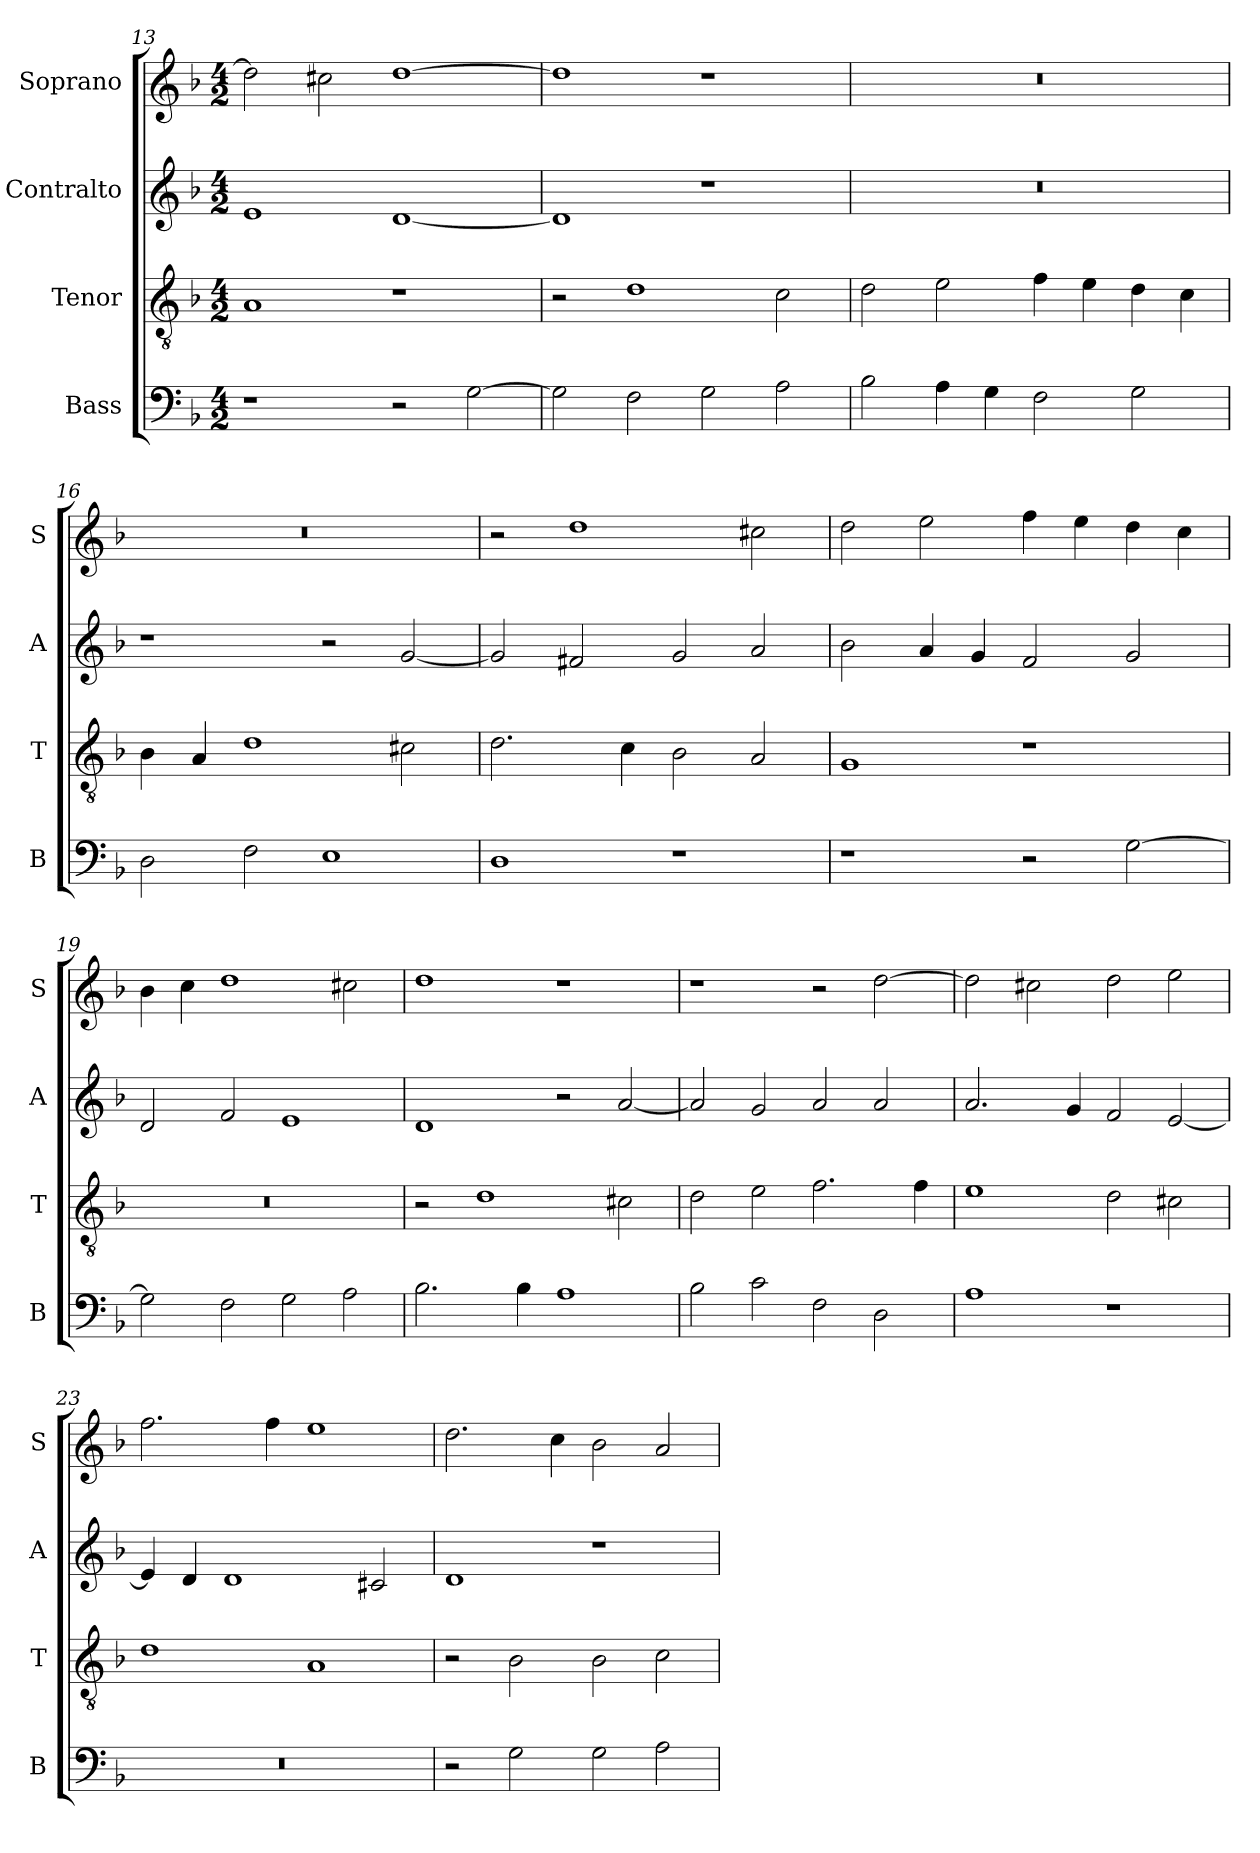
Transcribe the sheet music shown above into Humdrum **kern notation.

**kern	**kern	**kern	**kern
*part4	*part3	*part2	*part1
*staff4	*staff3	*staff2	*staff1
*I"Bass	*I"Tenor	*I"Contralto	*I"Soprano
*I'B	*I'T	*I'A	*I'S
*clefF4	*clefGv2	*clefG2	*clefG2
*k[b-]	*k[b-]	*k[b-]	*k[b-]
*G:dor	*G:dor	*G:dor	*G:dor
*M4/2	*M4/2	*M4/2	*M4/2
=13	=13	=13	=13
1r	1A	1e	2dd]
.	.	.	2cc#X
2r	1r	[1d	[1dd
[2G	.	.	.
=14	=14	=14	=14
2G]	2r	1d]	1dd]
2F	1d	.	.
2G	.	1r	1r
2A	2c	.	.
=15	=15	=15	=15
2B-	2d	0r	0r
4A	2e	.	.
4G	.	.	.
2F	4f	.	.
.	4e	.	.
2G	4d	.	.
.	4c	.	.
=16	=16	=16	=16
2D	4B-	1r	0r
.	4A	.	.
2F	1d	.	.
1E	.	2r	.
.	2c#X	[2g	.
=17	=17	=17	=17
1D	2.d	2g]	2r
.	.	2f#X	1dd
.	4c	.	.
1r	2B-	2g	.
.	2A	2a	2cc#X
=18	=18	=18	=18
1r	1G	2b-	2dd
.	.	4a	2ee
.	.	4g	.
2r	1r	2f	4ff
.	.	.	4ee
[2G	.	2g	4dd
.	.	.	4cc
=19	=19	=19	=19
2G]	0r	2d	4b-
.	.	.	4cc
2F	.	2f	1dd
2G	.	1e	.
2A	.	.	2cc#X
=20	=20	=20	=20
2.B-	2r	1d	1dd
.	1d	.	.
4B-	.	.	.
1A	.	2r	1r
.	2c#X	[2a	.
=21	=21	=21	=21
2B-	2d	2a]	1r
2c	2e	2g	.
2F	2.f	2a	2r
2D	.	2a	[2dd
.	4f	.	.
=22	=22	=22	=22
1A	1e	2.a	2dd]
.	.	.	2cc#X
.	.	4g	.
1r	2d	2f	2dd
.	2c#X	[2e	2ee
=23	=23	=23	=23
0r	1d	4e]	2.ff
.	.	4d	.
.	.	1d	.
.	.	.	4ff
.	1A	.	1ee
.	.	2c#X	.
=24	=24	=24	=24
2r	2r	1d	2.dd
2G	2B-	.	.
.	.	.	4cc
2G	2B-	1r	2b-
2A	2c	.	2a
=	=	=	=
*-	*-	*-	*-
